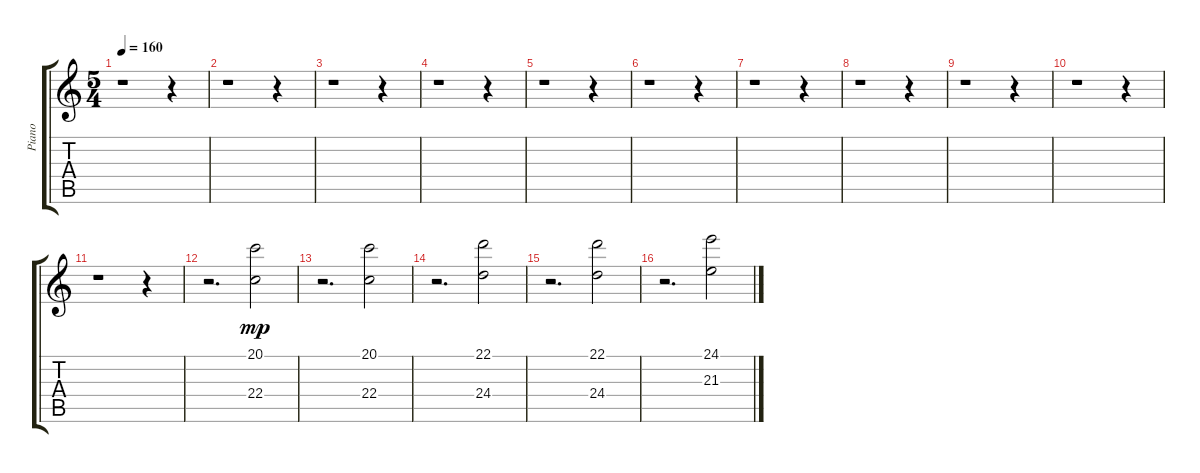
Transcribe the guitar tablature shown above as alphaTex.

\track ("Piano" "Piano") {instrument brightacousticpiano}
\staff {score tabs}
\tuning (E4 B3 G3 D3 A2 E2) {hide}
\ts (5 4)
\tempo 160
\clef g2
\ks c
r.1{dy f} r.4 |
r.1 r.4 |
r.1 r.4 |
r.1 r.4 |
r.1 r.4 |
r.1 r.4 |
r.1 r.4 |
r.1 r.4 |
r.1 r.4 |
r.1 r.4 |
r.1 r.4 |
r.2{d} (20.1 22.4).2{dy mp} |
r.2{d} (20.1 22.4).2 |
r.2{d} (22.1 24.4).2 |
r.2{d} (22.1 24.4).2 |
r.2{d} (24.1 21.3).2
